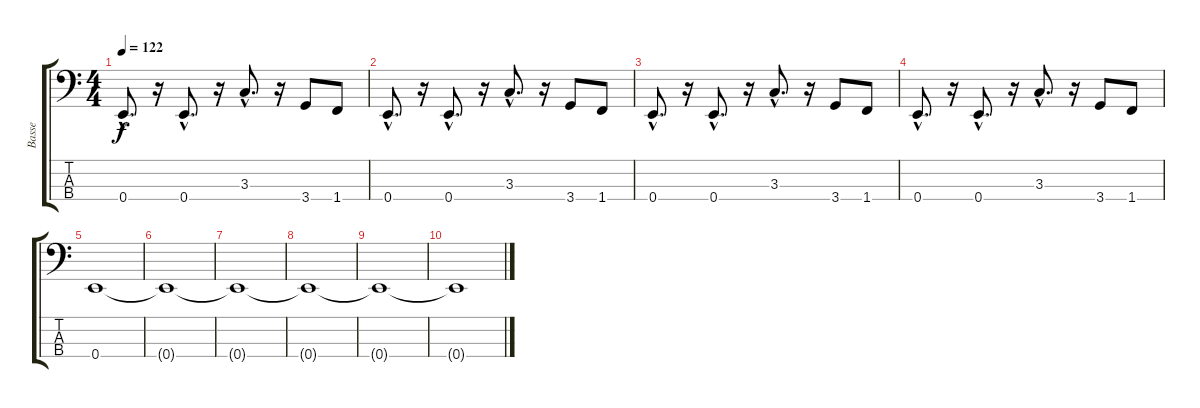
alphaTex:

\track ("Basse" "Basse") {instrument acousticbass}
\staff {score tabs}
\tuning (G2 D2 A1 E1) {hide}
\ts (4 4)
\tempo 122
\clef f4
\ks c
0.4{hac}.8{d dy f} r.16 0.4{hac}.8{d} r.16 3.3{hac}.8{d} r.16 3.4.8 1.4.8 |
0.4{hac}.8{d} r.16 0.4{hac}.8{d} r.16 3.3{hac}.8{d} r.16 3.4.8 1.4.8 |
0.4{hac}.8{d} r.16 0.4{hac}.8{d} r.16 3.3{hac}.8{d} r.16 3.4.8 1.4.8 |
0.4{hac}.8{d} r.16 0.4{hac}.8{d} r.16 3.3{hac}.8{d} r.16 3.4.8 1.4.8 |
0.4.1 |
0.4{t}.1 |
0.4{t}.1 |
0.4{t}.1 |
0.4{t}.1{volume 0} |
0.4{t}.1
